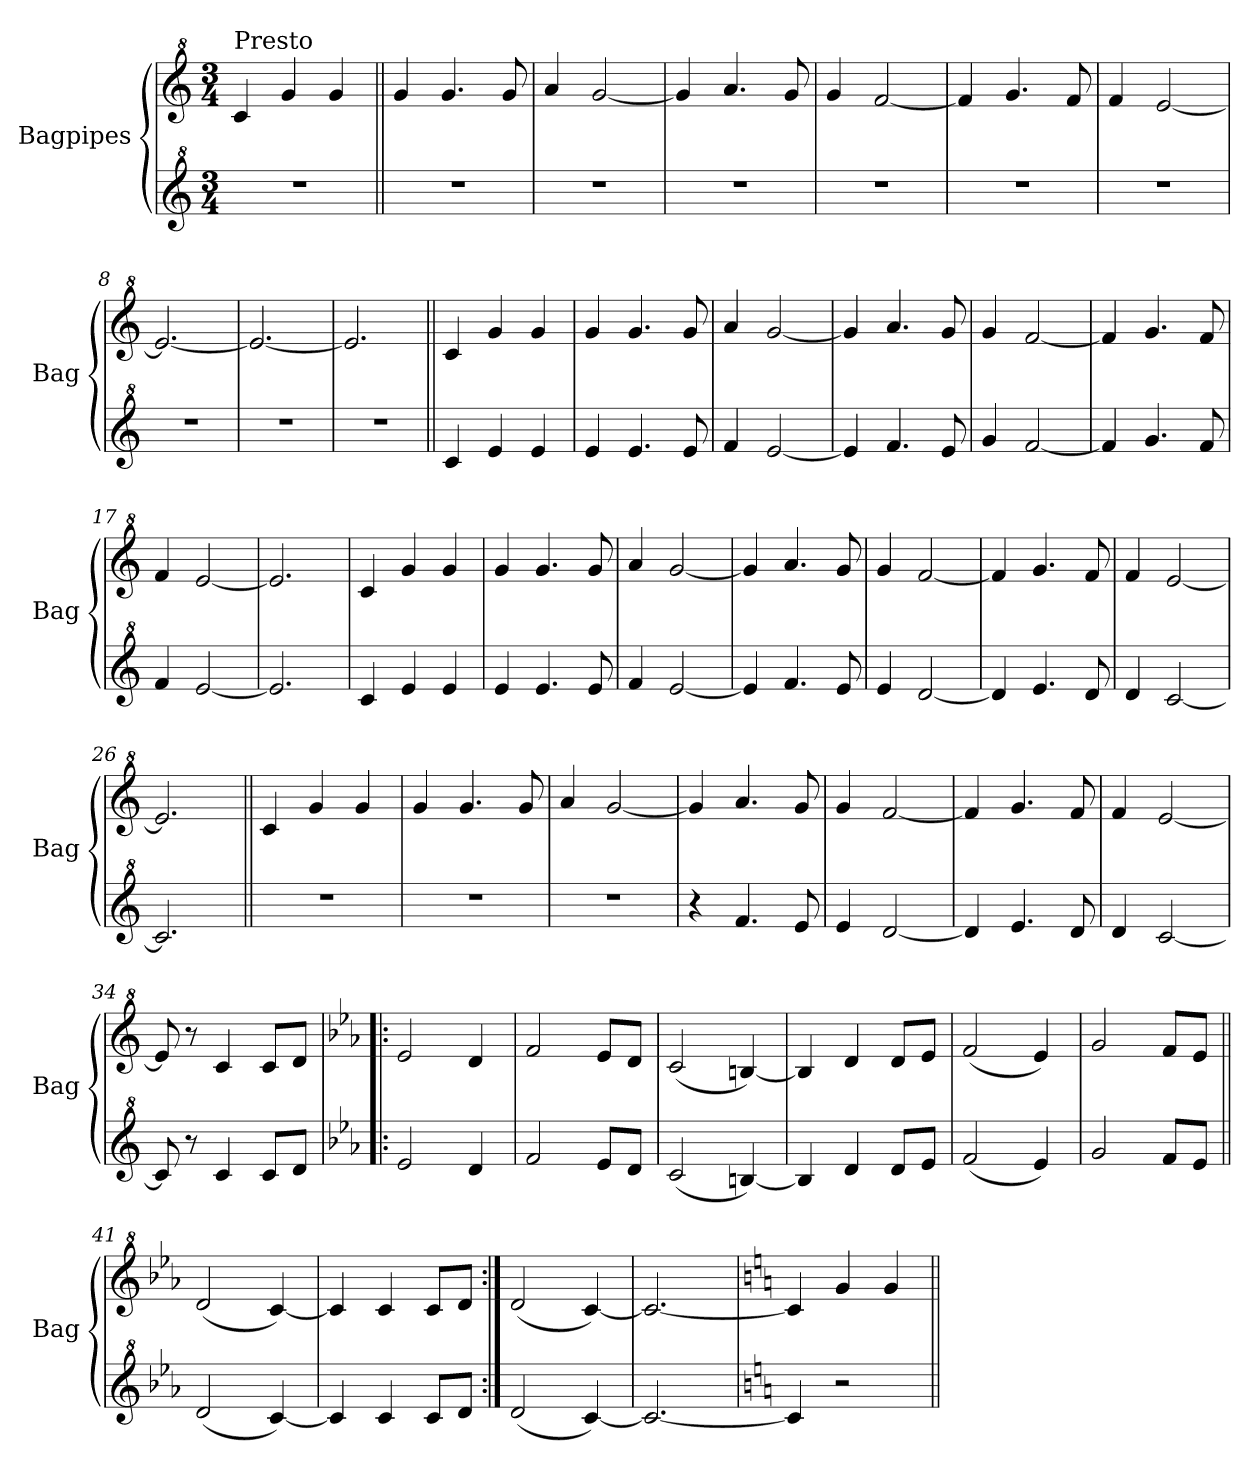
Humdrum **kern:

**kern	**kern
*part2	*part1
*staff2	*staff1
*I"Bagpipes	*I"Bagpipes
*I'Bag	*I'Bag
*clefG^2	*clefG^2
*k[]	*k[]
*C:	*C:
*M3/4	*M3/4
=1	=1
!	!LO:TX:a:t=Presto
2.r	4cc/
.	4gg/
.	4gg/
=2||	=2||
2.r	4gg/
.	4.gg/
.	8gg/
=3	=3
2.r	4aa/
.	[2gg/
=4	=4
2.r	4gg/]
.	4.aa/
.	8gg/
=5	=5
2.r	4gg/
.	[2ff/
=6	=6
2.r	4ff/]
.	4.gg/
.	8ff/
=7	=7
2.r	4ff/
.	[2ee/
=8	=8
2.r	2.ee/_
=9	=9
2.r	2.ee/_
=10	=10
2.r	2.ee/]
=11||	=11||
4cc/	4cc/
4ee/	4gg/
4ee/	4gg/
=12	=12
4ee/	4gg/
4.ee/	4.gg/
8ee/	8gg/
!!LO:LB:g=z
=13	=13
4ff/	4aa/
[2ee/	[2gg/
=14	=14
4ee/]	4gg/]
4.ff/	4.aa/
8ee/	8gg/
=15	=15
4gg/	4gg/
[2ff/	[2ff/
=16	=16
4ff/]	4ff/]
4.gg/	4.gg/
8ff/	8ff/
=17	=17
4ff/	4ff/
[2ee/	[2ee/
=18	=18
2.ee/]	2.ee/]
=19	=19
4cc/	4cc/
4ee/	4gg/
4ee/	4gg/
=20	=20
4ee/	4gg/
4.ee/	4.gg/
8ee/	8gg/
=21	=21
4ff/	4aa/
[2ee/	[2gg/
=22	=22
4ee/]	4gg/]
4.ff/	4.aa/
8ee/	8gg/
=23	=23
4ee/	4gg/
[2dd/	[2ff/
=24	=24
4dd/]	4ff/]
4.ee/	4.gg/
8dd/	8ff/
!!LO:LB:g=z
=25	=25
4dd/	4ff/
[2cc/	[2ee/
=26	=26
2.cc/]	2.ee/]
=27||	=27||
2.r	4cc/
.	4gg/
.	4gg/
=28	=28
2.r	4gg/
.	4.gg/
.	8gg/
=29	=29
2.r	4aa/
.	[2gg/
=30	=30
4r	4gg/]
4.ff/	4.aa/
8ee/	8gg/
=31	=31
4ee/	4gg/
[2dd/	[2ff/
=32	=32
4dd/]	4ff/]
4.ee/	4.gg/
8dd/	8ff/
=33	=33
4dd/	4ff/
[2cc/	[2ee/
=34	=34
8cc/]	8ee/]
8r	8r
4cc/	4cc/
8cc/L	8cc/L
8dd/J	8dd/J
=35!|:	=35!|:
*k[b-e-a-]	*k[b-e-a-]
*E-:	*E-:
2ee-/	2ee-/
4dd/	4dd/
!!LO:LB:g=z
=36	=36
2ff/	2ff/
8ee-/L	8ee-/L
8dd/J	8dd/J
=37	=37
(2cc/	(2cc/
[4bn/)	[4bn/)
=38	=38
4b/]	4b/]
4dd/	4dd/
8dd/L	8dd/L
8ee-/J	8ee-/J
=39	=39
(2ff/	(2ff/
4ee-/)	4ee-/)
=40	=40
2gg/	2gg/
8ff/L	8ff/L
8ee-/J	8ee-/J
=41||	=41||
(2dd/	(2dd/
[4cc/)	[4cc/)
=42	=42
4cc/]	4cc/]
4cc/	4cc/
8cc/L	8cc/L
8dd/J	8dd/J
=43:|!	=43:|!
(2dd/	(2dd/
[4cc/)	[4cc/)
=44	=44
2.cc/_	2.cc/_
=45	=45
*k[]	*k[]
*C:	*C:
4cc/]	4cc/]
2r	4gg/
.	4gg/
=||	=||
*-	*-
